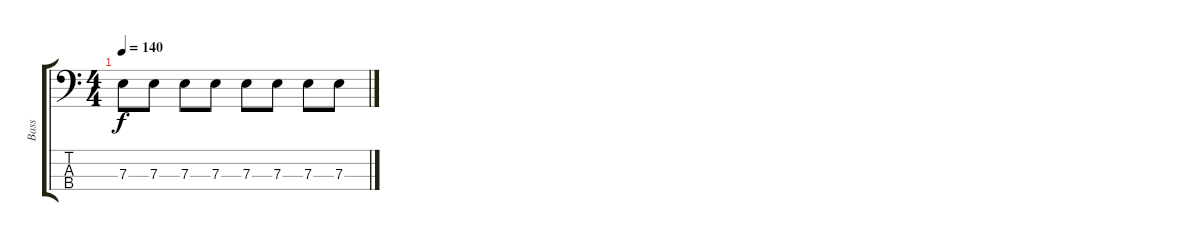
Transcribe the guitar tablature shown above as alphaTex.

\track ("Bass" "Bass") {instrument electricbassfinger}
\staff {score tabs}
\tuning (G2 D2 A1 E1) {hide}
\ts (4 4)
\tempo 140
\clef f4
\ks c
7.3.8{dy f} 7.3.8 7.3.8 7.3.8 7.3.8 7.3.8 7.3.8 7.3.8
